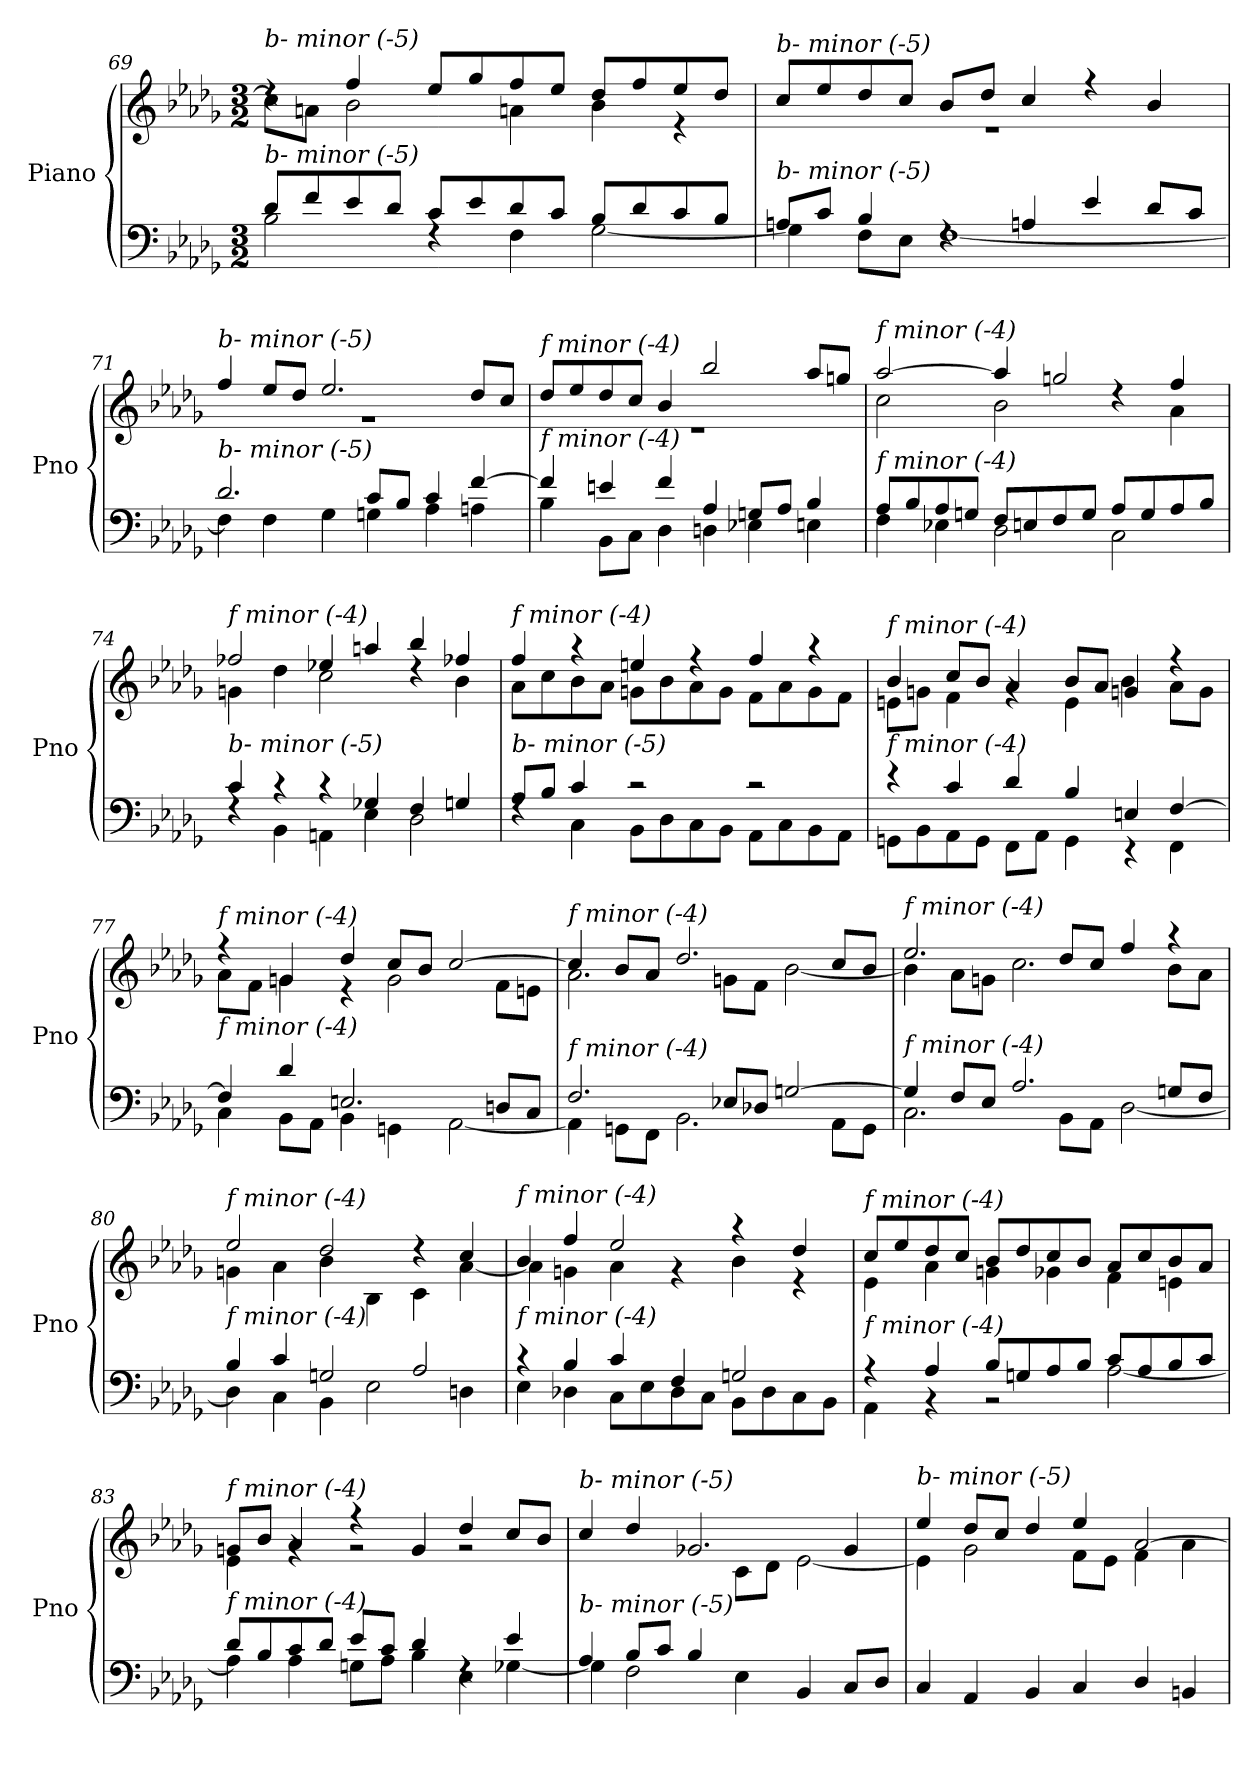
**kern	**kern
*part1	*part1
*staff2	*staff1
*I"Piano	*
*I'Pno	*
*clefF4	*clefG2
*k[b-e-a-d-g-]	*k[b-e-a-d-g-]
*M3/2	*M3/2
=69	=69
*^	*^
!	!	!LO:TX:i:t=b- minor (-5)	!
!LO:TX:i:t=b- minor (-5)	!	!	!
8d-/L	2B-\	4rdd	8cc\L]
8f/	.	.	8an\J
8e-/	.	4ff/	2b-\
8d-/J	.	.	.
8c/L	4rF	8ee-/L	.
8e-/	.	8gg-/	.
8d-/	4F\	8ff/	4an\
8c/J	.	8ee-/J	.
8B-/L	[2G-\	8dd-/L	4b-\
8d-/	.	8ff/	.
8c/	.	8ee-/	4r
8B-/J	.	8dd-/J	.
=70	=70	=70	=70
!	!	!LO:TX:i:t=b- minor (-5)	!
!LO:TX:i:t=b- minor (-5)	!	!	!
8An/L	4G-\]	8cc/L	1.r
8c/J	.	8ee-/	.
4B-/	8F\L	8dd-/	.
.	8E-\J	8cc/J	.
4rF	[1F	8b-/L	.
.	.	8dd-/J	.
4An/	.	4cc/	.
4e-/	.	4r	.
8d-/L	.	4b-/	.
8c/J	.	.	.
=71	=71	=71	=71
!	!	!LO:TX:i:t=b- minor (-5)	!
!LO:TX:i:t=b- minor (-5)	!	!	!
2.d-/	4F\]	4ff/	1.r
.	4F\	8ee-/L	.
.	.	8dd-/J	.
.	4G-\	2.ee-/	.
8c/L	4Gn\	.	.
8B-/J	.	.	.
4c/	4A-\	.	.
[4f/	4An\	8dd-/L	.
.	.	8cc/J	.
!!LO:LB:g=z	!!
=72	=72	=72	=72
!	!	!LO:TX:i:t=f minor (-4)	!
!LO:TX:i:t=f minor (-4)	!	!	!
4f/]	4B-\	8dd-/L	1.r
.	.	8ee-/	.
4en/	8BB-\L	8dd-/	.
.	8C\J	8cc/J	.
4f/	4D-\	4b-/	.
4A-/	4Dn\	2bb-/	.
8Gn/L	4E-X\	.	.
8A-/J	.	.	.
4B-/	4En\	8aa-/L	.
.	.	8ggn/J	.
=73	=73	=73	=73
!	!	!LO:TX:i:t=f minor (-4)	!
!LO:TX:i:t=f minor (-4)	!	!	!
8A-/L	4F\	[2aa-/	2cc\
8B-/	.	.	.
8A-/	4E-X\	.	.
8Gn/J	.	.	.
8F/L	2D-\	4aa-/]	2b-\
8En/	.	.	.
8F/	.	2ggn/	.
8G/J	.	.	.
8A-/L	2C\	.	4rdd
8G/	.	.	.
8A-/	.	4ff/	4a-\
8B-/J	.	.	.
=74	=74	=74	=74
!	!	!LO:TX:i:t=f minor (-4)	!
!LO:TX:i:t=b- minor (-5)	!	!	!
4c/	4rF	2ff-Xi/	4gn\
4r	4BB-\	.	4dd-\
4r	4AAn\	4ee-X/	2cc\
4G-X/	4E-\	4aan/	.
4F/	2D-\	4bb-/	4rdd
4Gn/	.	4ff-Xi/	4b-\
=75	=75	=75	=75
!	!	!LO:TX:i:t=f minor (-4)	!
!LO:TX:i:t=b- minor (-5)	!	!	!
8A-/L	4rF	4ff/	8a-\L
8B-/J	.	.	8cc\
4c/	4C\	4r	8b-\
.	.	.	8a-\J
2r	8BB-\L	4een/	8gn\L
.	8D-\	.	8b-\
.	8C\	4r	8a-\
.	8BB-\J	.	8g\J
2r	8AA-\L	4ff/	8f\L
.	8C\	.	8a-\
.	8BB-\	4r	8g\
.	8AA-\J	.	8f\J
!!LO:LB:g=z	!!
=76	=76	=76	=76
!	!	!LO:TX:i:t=f minor (-4)	!
!LO:TX:i:t=f minor (-4)	!	!	!
4r	8GGn\L	4b-/	8en\L
.	8BB-\	.	8gn\J
4c/	8AA-\	8cc/L	4f\
.	8GG\J	8b-/J	.
4d-/	8FF\L	4a-/	4rg
.	8AA-\J	.	.
4B-/	4GG\	8b-/L	4e\
.	.	8a-/J	.
4En/	4r	4gn/	4b-\
[4F/	4FF\	4r	8a-\L
.	.	.	8g\J
=77	=77	=77	=77
!	!	!LO:TX:i:t=f minor (-4)	!
!LO:TX:i:t=f minor (-4)	!	!	!
4F/]	4C\	4r	8a-\L
.	.	.	8f\J
4d-/	8BB-\L	4gn/	4g\
.	8AA-\J	.	.
2.En/	4BB-\	4dd-/	4r
.	4GGn\	8cc/L	2g\
.	.	8b-/J	.
.	[2AA-\	[2cc/	.
8Dn/L	.	.	8f\L
8C/J	.	.	8en\J
=78	=78	=78	=78
!	!	!LO:TX:i:t=f minor (-4)	!
!LO:TX:i:t=f minor (-4)	!	!	!
2.F/	4AA-\]	4cc/]	2.a-\
.	8GGn\L	8b-/L	.
.	8FF\J	8a-/J	.
.	2.BB-\	2.dd-/	.
8E-X/L	.	.	8gn\L
8D-X/J	.	.	8f\J
[2Gn/	.	.	[2b-\
.	8AA-\L	8cc/L	.
.	8GG\J	8b-/J	.
=79	=79	=79	=79
!	!	!LO:TX:i:t=f minor (-4)	!
!LO:TX:i:t=f minor (-4)	!	!	!
4G/]	2.C\	2.ee-/	4b-\]
8F/L	.	.	8a-\L
8E-/J	.	.	8gn\J
2.A-/	.	.	2.cc\
.	8BB-\L	8dd-/L	.
.	8AA-\J	8cc/J	.
.	[2D-\	4ff/	.
8Gn/L	.	4r	8b-\L
8F/J	.	.	8a-\J
!!LO:LB:g=z	!!
=80	=80	=80	=80
!	!	!LO:TX:i:t=f minor (-4)	!
!LO:TX:i:t=f minor (-4)	!	!	!
4B-/	4D-\]	2ee-/	4gn\
4c/	4C\	.	4a-\
2Gn/	4BB-\	2dd-/	4b-\
.	2E-\	.	4B-\
2A-/	.	4r	4c\
.	4Dn\	4cc/	[4a-\
=81	=81	=81	=81
!	!	!LO:TX:i:t=f minor (-4)	!
!LO:TX:i:t=f minor (-4)	!	!	!
4r	4E-\	4b-/	4a-\]
4B-/	4D-X\	4ff/	4gn\
4c/	8C\L	2ee-/	4a-\
.	8E-\	.	.
4F/	8D-\	.	4r
.	8C\J	.	.
2Gn/	8BB-\L	4r	4b-\
.	8D-\	.	.
.	8C\	4dd-/	4r
.	8BB-\J	.	.
=82	=82	=82	=82
!	!	!LO:TX:i:t=f minor (-4)	!
!LO:TX:i:t=f minor (-4)	!	!	!
4r	4AA-\	8cc/L	4e-\
.	.	8ee-/	.
4A-/	4r	8dd-/	4a-\
.	.	8cc/J	.
8B-/L	2r	8b-/L	4gn\
8Gn/	.	8dd-/	.
8A-/	.	8cc/	4g-X\
8B-/J	.	8b-/J	.
8c/L	[2A-\	8a-/L	4f\
8A-/	.	8cc/	.
8B-/	.	8b-/	4eni\
8c/J	.	8a-/J	.
=83	=83	=83	=83
!	!	!LO:TX:i:t=f minor (-4)	!
!LO:TX:i:t=f minor (-4)	!	!	!
8d-/L	4A-\]	8gn/L	4e-\
8B-/	.	8b-/J	.
8c/	4A-\	4a-/	4rg
8d-/J	.	.	.
8e-/L	8Gn\L	4r	2rg
8c/J	8A-\J	.	.
4d-/	4B-\	4g/	.
4rF	4E-\	4dd-/	2rg
4e-/	[4G-X\	8cc/L	.
.	.	8b-/J	.
!!LO:LB:g=z
=84	=84	=84	=84
*	*^	*	*^
!	!	!	!LO:TX:i:t=b- minor (-5)	!	!
!LO:TX:i:t=b- minor (-5)	!	!	!	!	!
2.ryy	4A-/	4G-\]	4cc/	2.ryy	2.ryy
.	8B-/L	2F\	4dd-/	.	.
.	8c/J	.	.	.	.
.	4B-/	.	2.g-X/	.	.
2.ryy	4E-\	2.ryy	.	8c\L	2.ryy
.	.	.	.	8d-\J	.
.	4BB-/	.	.	[2e-\	.
.	8C/L	.	4g-/	.	.
.	8D-/J	.	.	.	.
*	*v	*v	*	*	*
*	*	*	*v	*v
=85	=85	=85	=85
!	!	!LO:TX:i:t=b- minor (-5)	!
!LO:TX:i:t=b- minor (-5)	!	!	!
*v	*v	*	*
4C/	4ee-/	4e-\]
4AA-/	8dd-/L	2g-\
.	8cc/J	.
4BB-/	4dd-/	.
4C/	4ee-/	8f\L
.	.	8e-\J
4D-/	[2a-/	4f\
4BBni/	.	4a-\
*	*v	*v
=	=
*-	*-
